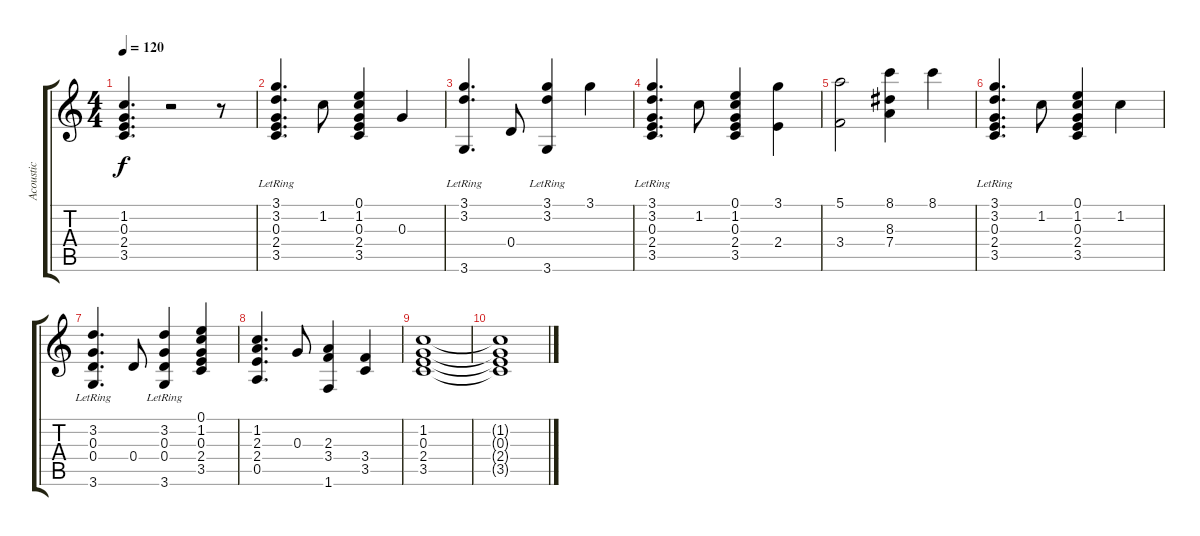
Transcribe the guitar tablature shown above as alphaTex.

\track ("Acoustic" "Acoustic") {instrument acousticguitarsteel}
\staff {score tabs}
\tuning (E4 B3 G3 D3 A2 E2) {hide}
\ts (4 4)
\tempo 120
\clef g2
\ks c
(1.2 0.3 2.4 3.5).4{d dy f} r.2 r.8 |
(3.1 3.2 0.3 2.4 3.5{lr}).4{d} 1.2.8 (0.1 1.2 0.3 2.4 3.5).4 0.3.4 |
(3.1 3.2 3.6{lr}).4{d} 0.4.8 (3.1 3.2 3.6{lr}).4 3.1.4 |
(3.1 3.2 0.3 2.4 3.5{lr}).4{d} 1.2.8 (0.1 1.2 0.3 2.4 3.5).4 (3.1 2.4).4 |
(5.1 3.4).2 (8.1 8.3 7.4).4 8.1.4 |
(3.1 3.2 0.3 2.4 3.5{lr}).4{d} 1.2.8 (0.1 1.2 0.3 2.4 3.5).4 1.2.4 |
(3.2 0.3 0.4 3.6{lr}).4{d} 0.4.8 (3.2 0.3 0.4 3.6{lr}).4 (0.1 1.2 0.3 2.4 3.5).4 |
(1.2 2.3 2.4 0.5).4{d} 0.3.8 (2.3 3.4 1.6).4 (3.4 3.5).4 |
(1.2 0.3 2.4 3.5).1 |
(1.2{t} 0.3{t} 2.4{t} 3.5{t}).1
